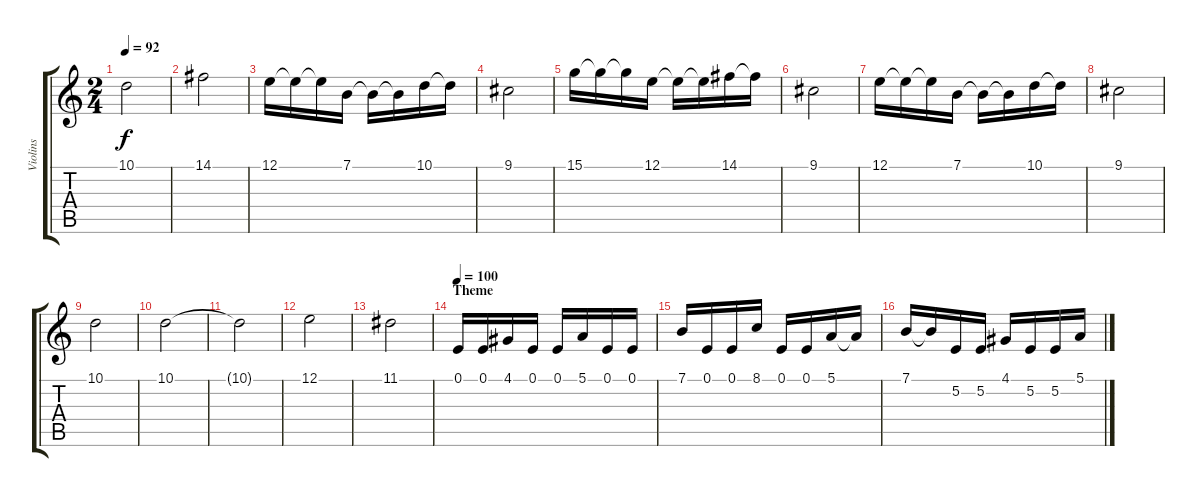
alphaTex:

\track ("Violins" "Violins") {instrument stringensemble1}
\staff {score tabs}
\tuning (E4 B3 G3 D3 A2 E2) {hide}
\ts (2 4)
\tempo 92
\clef g2
\ks c
10.1.2{dy f} |
14.1.2 |
12.1.16 12.1{t}.16 12.1{t}.16 7.1.16 7.1{t}.16 7.1{t}.16 10.1.16 10.1{t}.16 |
9.1.2 |
15.1.16 15.1{t}.16 15.1{t}.16 12.1.16 12.1{t}.16 12.1{t}.16 14.1.16 14.1{t}.16 |
9.1.2 |
12.1.16 12.1{t}.16 12.1{t}.16 7.1.16 7.1{t}.16 7.1{t}.16 10.1.16 10.1{t}.16 |
9.1.2 |
10.1.2 |
10.1.2 |
10.1{t}.2 |
12.1.2 |
11.1.2 |
\section ("" "Theme")
\tempo 100
0.1.16{volume 16} 0.1.16 4.1.16 0.1.16 0.1.16 5.1.16 0.1.16 0.1.16 |
7.1.16 0.1.16 0.1.16 8.1.16 0.1.16 0.1.16 5.1.16 5.1{t}.16 |
7.1.16 7.1{t}.16 5.2.16 5.2.16 4.1.16 5.2.16 5.2.16 5.1.16
